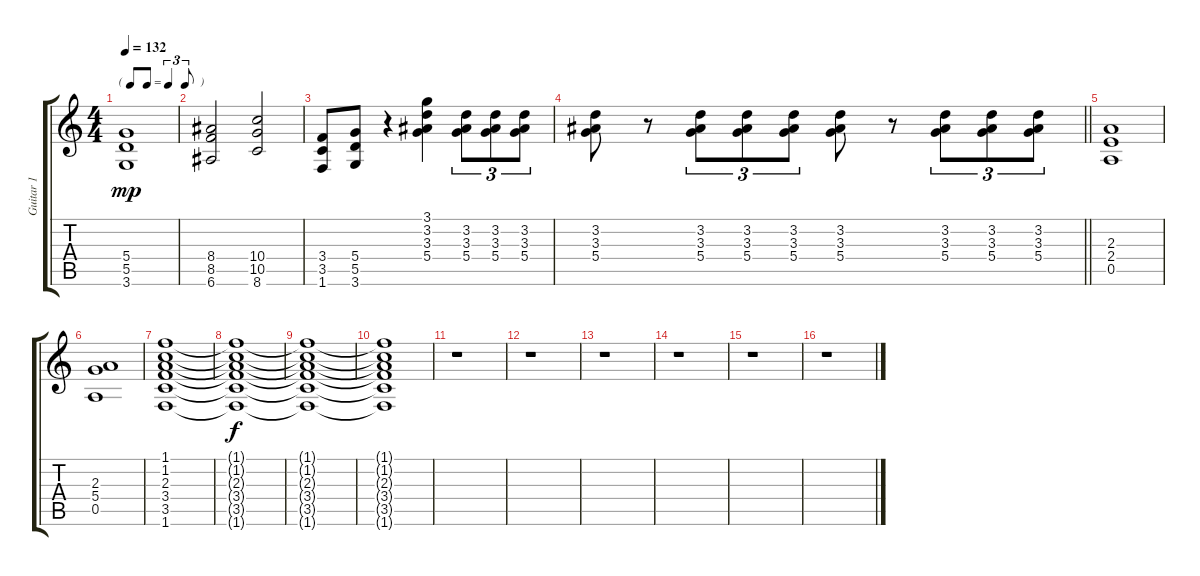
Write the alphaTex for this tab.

\track ("Guitar 1" "Guitar 1") {instrument distortionguitar}
\staff {score tabs}
\tuning (E4 B3 G3 D3 A2 E2) {hide}
\ts (4 4)
\tf triplet8th
\tempo 132
\clef g2
\ks c
(5.4 5.5 3.6).1{dy mp} |
(8.4 8.5 6.6).2 (10.4 10.5 8.6).2 |
(3.4 3.5 1.6).8 (5.4 5.5 3.6).8 r.4 (3.1 3.2 3.3 5.4).4 (3.2 3.3 5.4).8{tu (3 2)} (3.2 3.3 5.4).8{tu (3 2)} (3.2 3.3 5.4).8{tu (3 2)} |
\barLineRight lightlight
(3.2 3.3 5.4).8 r.8 (3.2 3.3 5.4).8{tu (3 2)} (3.2 3.3 5.4).8{tu (3 2)} (3.2 3.3 5.4).8{tu (3 2)} (3.2 3.3 5.4).8 r.8 (3.2 3.3 5.4).8{tu (3 2)} (3.2 3.3 5.4).8{tu (3 2)} (3.2 3.3 5.4).8{tu (3 2)} |
(2.3 2.4 0.5).1 |
(2.3 5.4 0.5).1 |
(1.1 1.2 2.3 3.4 3.5 1.6).1 |
(1.1{t} 1.2{t} 2.3{t} 3.4{t} 3.5{t} 1.6{t}).1{dy f} |
(1.1{t} 1.2{t} 2.3{t} 3.4{t} 3.5{t} 1.6{t}).1 |
(1.1{t} 1.2{t} 2.3{t} 3.4{t} 3.5{t} 1.6{t}).1 |
r.1 |
r.1 |
r.1 |
r.1 |
r.1 |
r.1
